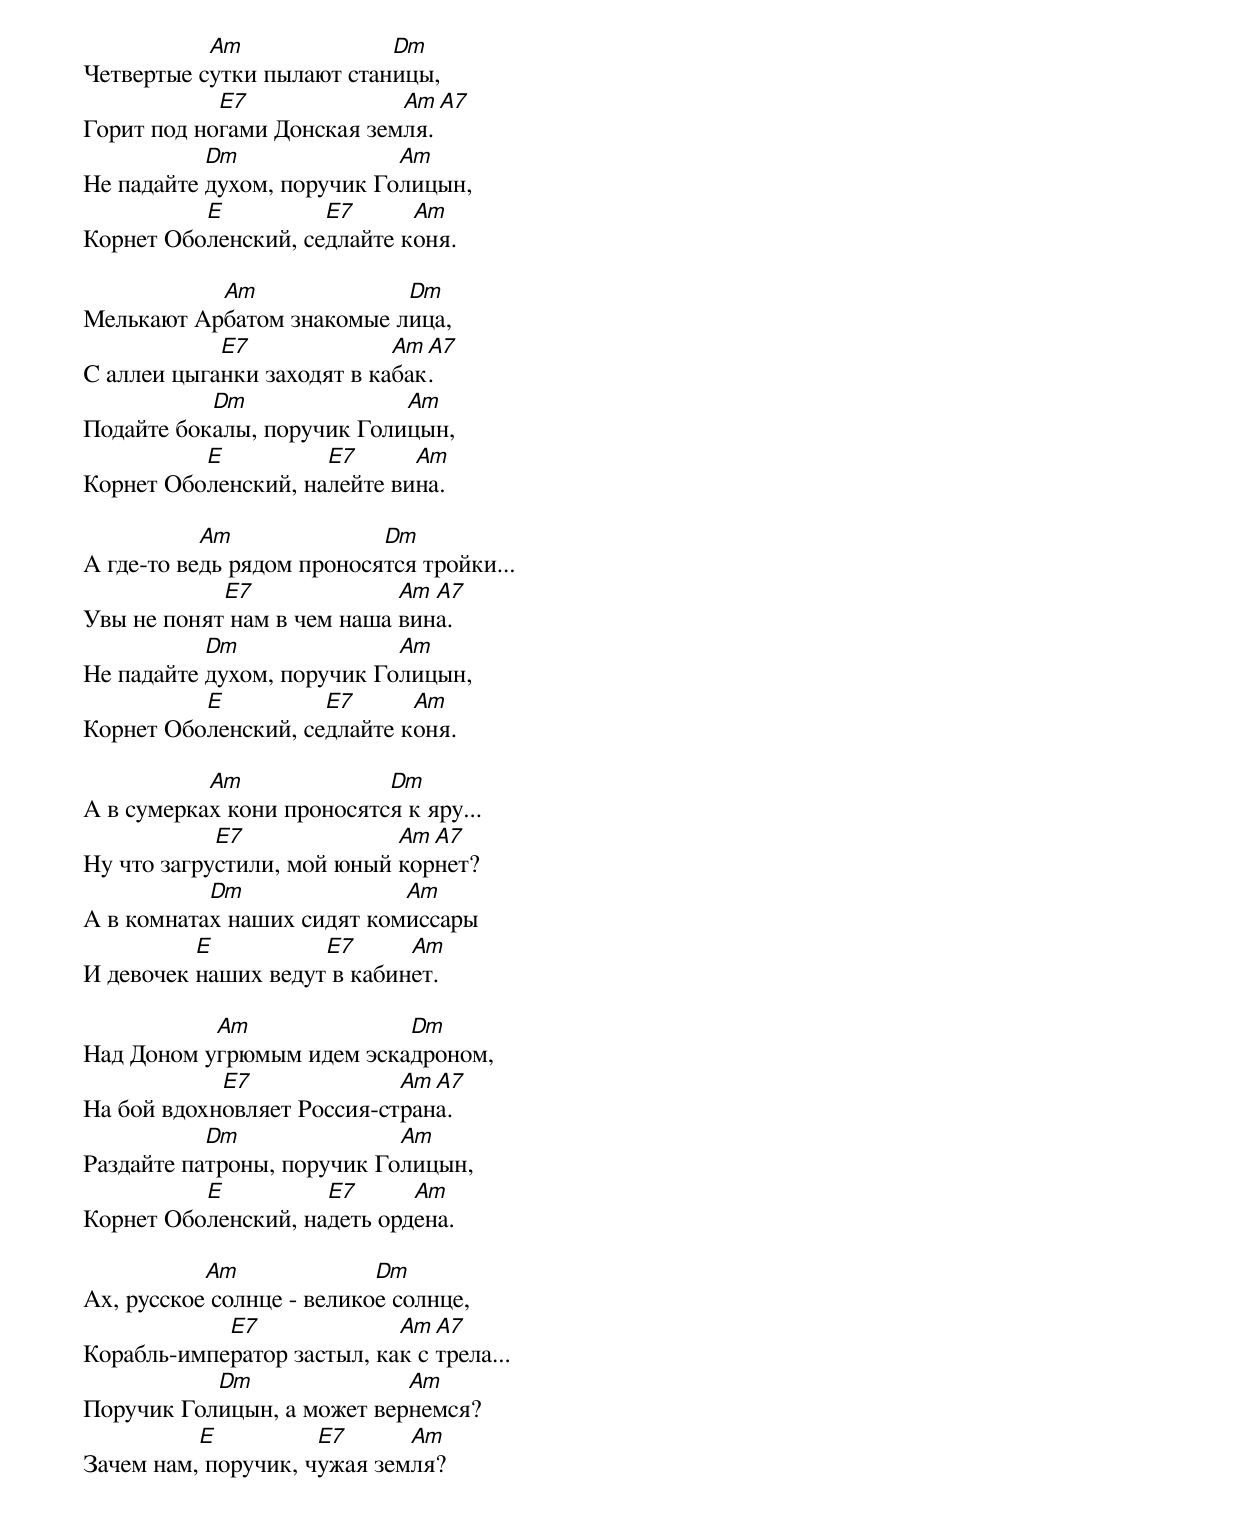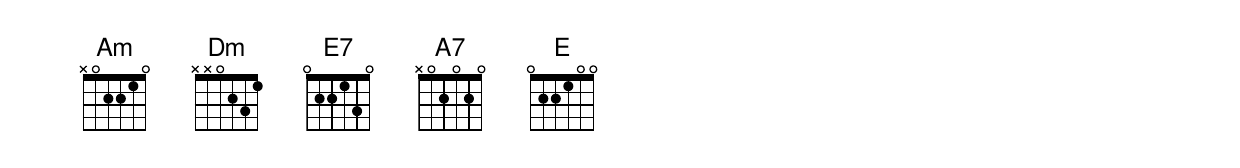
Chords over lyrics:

           Am              Dm
Четвертые сутки пылают станицы,
            E7              Am A7
Горит под ногами Донская земля.
           Dm               Am
Не падайте духом, поручик Голицын,
          E          E7      Am
Корнет Оболенский, седлайте коня.

           Am              Dm
Мелькают Арбатом знакомые лица,
            E7              Am A7
С аллеи цыганки заходят в кабак.
           Dm               Am
Подайте бокалы, поручик Голицын,
          E          E7      Am
Корнет Оболенский, налейте вина.

           Am              Dm
А где-то ведь рядом проносятся тройки...
            E7              Am A7
Увы не понят нам в чем наша вина.
           Dm               Am
Не падайте духом, поручик Голицын,
          E          E7      Am
Корнет Оболенский, седлайте коня.

           Am              Dm
А в сумерках кони проносятся к яру...
            E7              Am A7
Ну что загрустили, мой юный корнет?
           Dm               Am
А в комнатах наших сидят комиссары
          E          E7      Am
И девочек наших ведут в кабинет.

           Am              Dm
Над Доном угрюмым идем эскадроном,
            E7              Am A7
На бой вдохновляет Россия-страна.
           Dm               Am
Раздайте патроны, поручик Голицын,
          E          E7      Am
Корнет Оболенский, надеть ордена.

           Am              Dm
Ах, русское солнце - великое солнце,
            E7              Am A7
Корабль-император застыл, как стрела...
           Dm               Am
Поручик Голицын, а может вернемся?
          E          E7      Am
Зачем нам, поручик, чужая земля?
